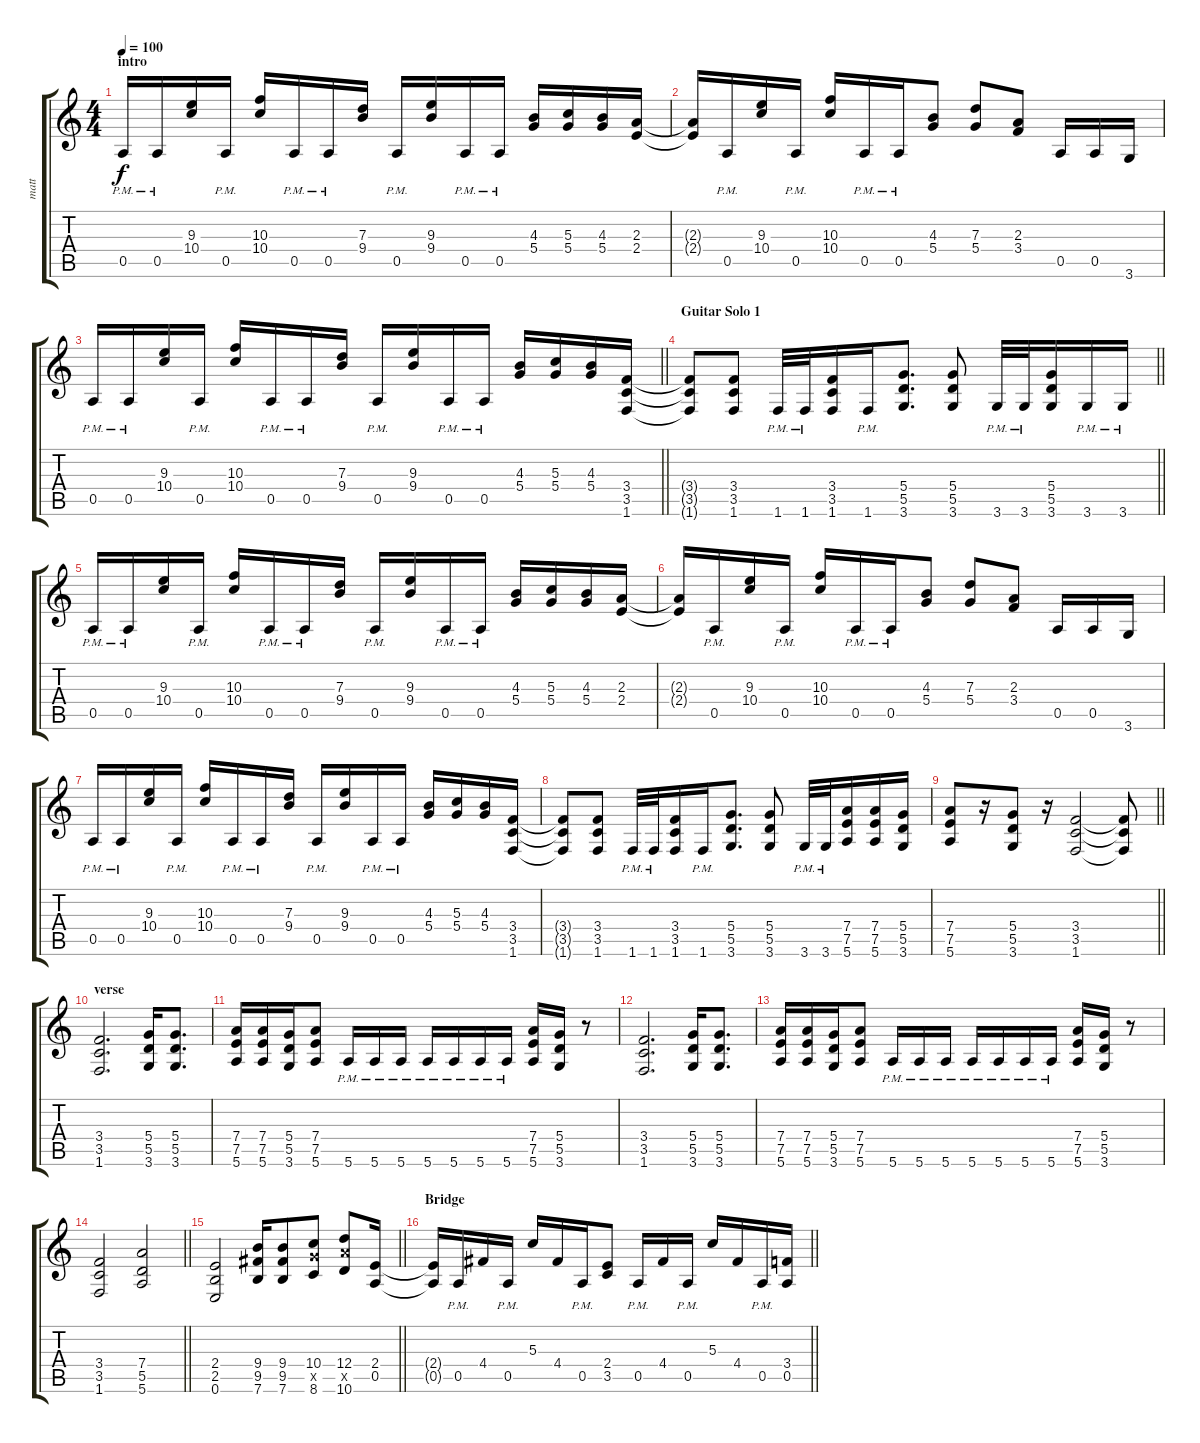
\track ("matt" "matt") {instrument distortionguitar}
\staff {score tabs}
\tuning (E4 B3 G3 D3 A2 E2) {hide}
\ts (4 4)
\section ("" "intro")
\tempo 100
\clef g2
\ks c
0.5{pm}.16{dy f instrument distortionguitar} 0.5{pm}.16 (9.3 10.4).16 0.5{pm}.16 (10.3 10.4).16 0.5{pm}.16 0.5{pm}.16 (7.3 9.4).16 0.5{pm}.16 (9.3 9.4).16 0.5{pm}.16 0.5{pm}.16 (4.3 5.4).16 (5.3 5.4).16 (4.3 5.4).16 (2.3 2.4).16 |
(2.3{t} 2.4{t}).16 0.5{pm}.16 (9.3 10.4).16 0.5{pm}.16 (10.3 10.4).16 0.5{pm}.16 0.5{pm}.16 (4.3 5.4).8 (7.3 5.4).8 (2.3 3.4).8 0.5.16 0.5.16 3.6.16 |
\barLineRight lightlight
0.5{pm}.16 0.5{pm}.16 (9.3 10.4).16 0.5{pm}.16 (10.3 10.4).16 0.5{pm}.16 0.5{pm}.16 (7.3 9.4).16 0.5{pm}.16 (9.3 9.4).16 0.5{pm}.16 0.5{pm}.16 (4.3 5.4).16 (5.3 5.4).16 (4.3 5.4).16 (3.4 3.5 1.6).16 |
\section ("" "Guitar Solo 1")
\barLineRight lightlight
(3.4{t} 3.5{t} 1.6{t}).8 (3.4 3.5 1.6).8 1.6{pm}.32 1.6{pm}.32 (3.4 3.5 1.6).16 1.6{pm}.16 (5.4 5.5 3.6).8{d} (5.4 5.5 3.6).8 3.6{pm}.32 3.6{pm}.32 (5.4 5.5 3.6).16 3.6{pm}.16 3.6{pm}.16 |
0.5{pm}.16 0.5{pm}.16 (9.3 10.4).16 0.5{pm}.16 (10.3 10.4).16 0.5{pm}.16 0.5{pm}.16 (7.3 9.4).16 0.5{pm}.16 (9.3 9.4).16 0.5{pm}.16 0.5{pm}.16 (4.3 5.4).16 (5.3 5.4).16 (4.3 5.4).16 (2.3 2.4).16 |
(2.3{t} 2.4{t}).16 0.5{pm}.16 (9.3 10.4).16 0.5{pm}.16 (10.3 10.4).16 0.5{pm}.16 0.5{pm}.16 (4.3 5.4).8 (7.3 5.4).8 (2.3 3.4).8 0.5.16 0.5.16 3.6.16 |
0.5{pm}.16 0.5{pm}.16 (9.3 10.4).16 0.5{pm}.16 (10.3 10.4).16 0.5{pm}.16 0.5{pm}.16 (7.3 9.4).16 0.5{pm}.16 (9.3 9.4).16 0.5{pm}.16 0.5{pm}.16 (4.3 5.4).16 (5.3 5.4).16 (4.3 5.4).16 (3.4 3.5 1.6).16 |
(3.4{t} 3.5{t} 1.6{t}).8 (3.4 3.5 1.6).8 1.6{pm}.32 1.6{pm}.32 (3.4 3.5 1.6).16 1.6{pm}.16 (5.4 5.5 3.6).8{d} (5.4 5.5 3.6).8 3.6{pm}.32 3.6{pm}.32 (7.4 7.5 5.6).16 (7.4 7.5 5.6).16 (5.4 5.5 3.6).16 |
\barLineRight lightlight
(7.4 7.5 5.6).8 r.16 (5.4 5.5 3.6).8 r.16 (3.4 3.5 1.6).2 (3.4{t} 3.5{t} 1.6{t}).8 |
\section ("" "verse")
(3.4 3.5 1.6).2{d} (5.4 5.5 3.6).16 (5.4 5.5 3.6).8{d} |
(7.4 7.5 5.6).16 (7.4 7.5 5.6).16 (5.4 5.5 3.6).16 (7.4 7.5 5.6).8 5.6{pm}.16 5.6{pm}.16 5.6{pm}.16 5.6{pm}.16 5.6{pm}.16 5.6{pm}.16 5.6{pm}.16 (7.4 7.5 5.6).16 (5.4 5.5 3.6).16 r.8 |
(3.4 3.5 1.6).2{d} (5.4 5.5 3.6).16 (5.4 5.5 3.6).8{d} |
(7.4 7.5 5.6).16 (7.4 7.5 5.6).16 (5.4 5.5 3.6).16 (7.4 7.5 5.6).8 5.6{pm}.16 5.6{pm}.16 5.6{pm}.16 5.6{pm}.16 5.6{pm}.16 5.6{pm}.16 5.6{pm}.16 (7.4 7.5 5.6).16 (5.4 5.5 3.6).16 r.8 |
\barLineRight lightlight
(3.4 3.5 1.6).2 (7.4 5.5 5.6).2 |
\barLineRight lightlight
(2.4 2.5 0.6).2 (9.4 9.5 7.6).16 (9.4 9.5 7.6).8 (10.4 10.5{x} 8.6).8 (12.4 12.5{x} 10.6).8 (2.4 0.5).16 |
\section ("" "Bridge")
\barLineRight lightlight
(2.4{t} 0.5{t}).16 0.5{pm}.16 4.4.16 0.5{pm}.16 5.3.16 4.4.16 0.5{pm}.16 (2.4 3.5).8 0.5{pm}.16 4.4.16 0.5{pm}.16 5.3.16 4.4.16 0.5{pm}.16 (3.4 0.5).16
